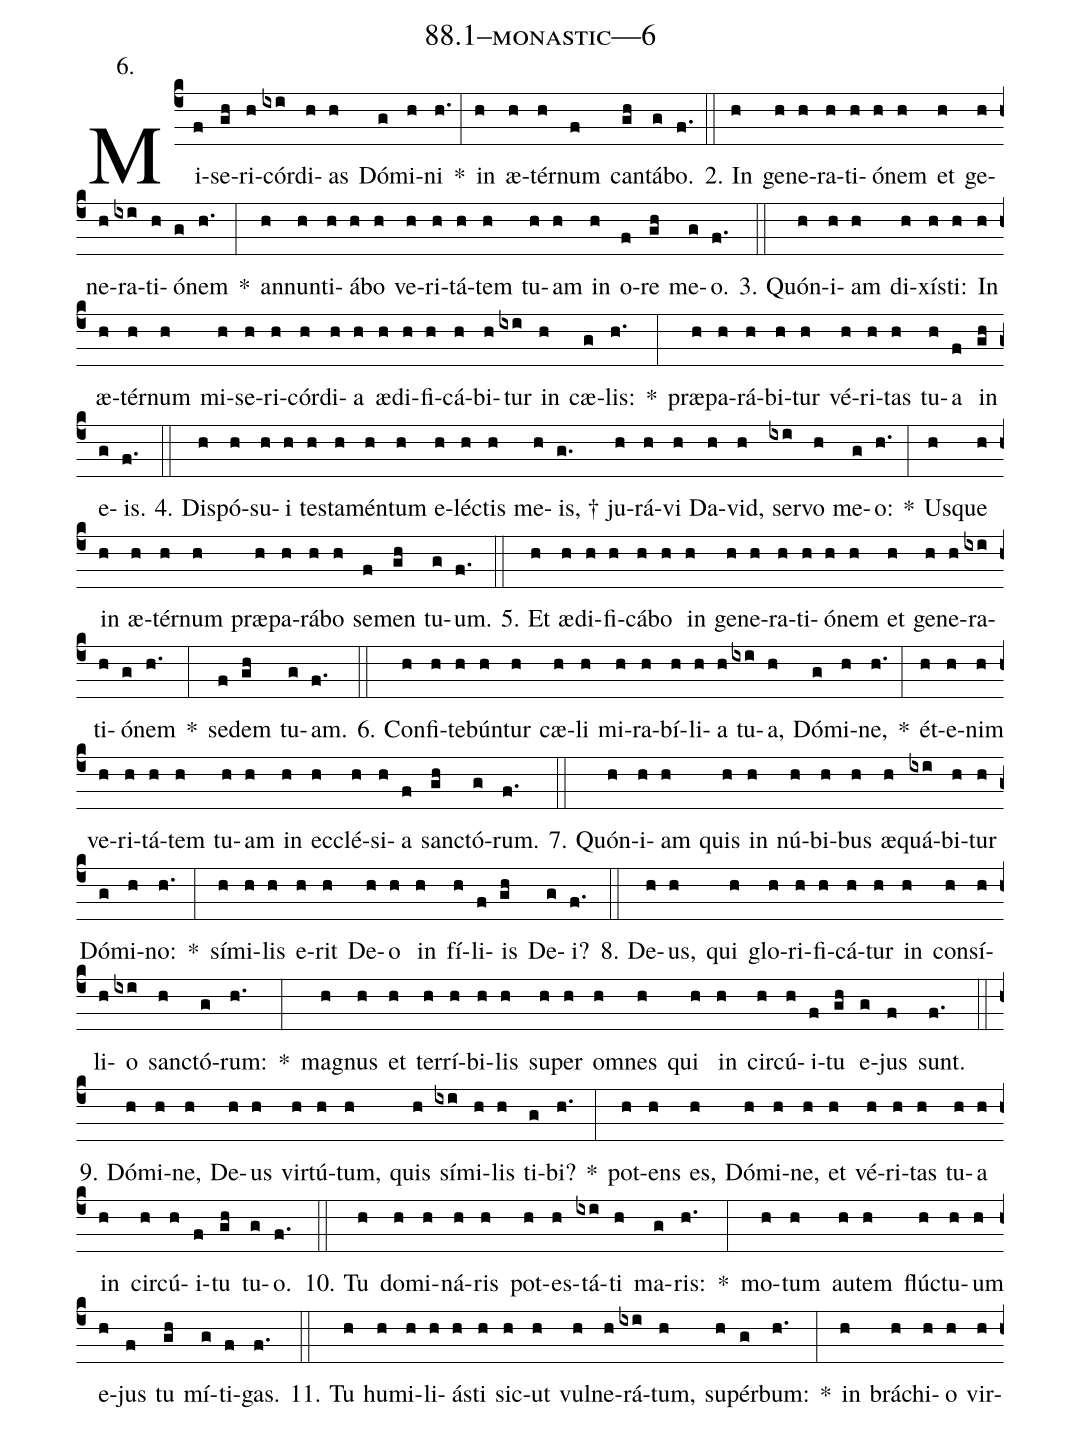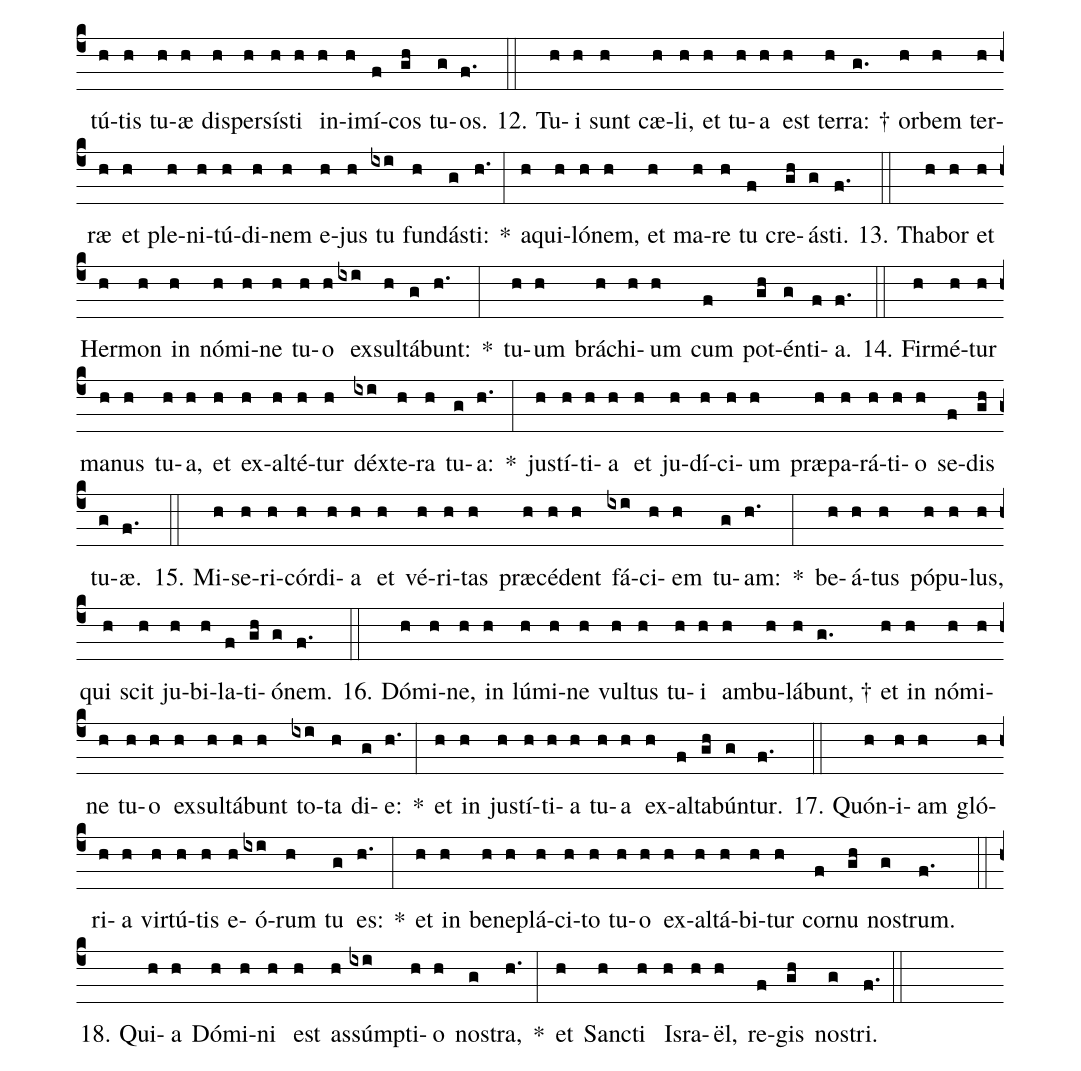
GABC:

name: 88.1--monastic---6;
annotation: 6.;
%%
(c4)Mi(f)se(gh)ri(h)cór(ixi)di(h)as(h) Dó(g)mi(h)ni(h.) *(:) in(h) æ(h)tér(h)num(f) can(gh)tá(g)bo.(f.) (::)
2. In(h) ge(h)ne(h)ra(h)ti(h)ó(h)nem(h) et(h) ge(h)ne(h)ra(ixi)ti(h)ó(g)nem(h.) *(:) an(h)nun(h)ti(h)á(h)bo(h) ve(h)ri(h)tá(h)tem(h) tu(h)am(h) in(h) o(f)re(gh) me(g)o.(f.) (::)
3. Quón(h)i(h)am(h) di(h)xís(h)ti:(h) In(h) æ(h)tér(h)num(h) mi(h)se(h)ri(h)cór(h)di(h)a(h) æ(h)di(h)fi(h)cá(h)bi(h)tur(ixi) in(h) cæ(g)lis:(h.) *(:) præ(h)pa(h)rá(h)bi(h)tur(h) vé(h)ri(h)tas(h) tu(h)a(f) in(gh) e(g)is.(f.) (::)
4. Dis(h)pó(h)su(h)i(h) tes(h)ta(h)mén(h)tum(h) e(h)léc(h)tis(h) me(h)is, †(g.) ju(h)rá(h)vi(h) Da(h)vid,(h) ser(ixi)vo(h) me(g)o:(h.) *(:) Us(h)que(h) in(h) æ(h)tér(h)num(h) præ(h)pa(h)rá(h)bo(h) se(f)men(gh) tu(g)um.(f.) (::)
5. Et(h) æ(h)di(h)fi(h)cá(h)bo(h) in(h) ge(h)ne(h)ra(h)ti(h)ó(h)nem(h) et(h) ge(h)ne(h)ra(ixi)ti(h)ó(g)nem(h.) *(:) se(f)dem(gh) tu(g)am.(f.) (::)
6. Con(h)fi(h)te(h)bún(h)tur(h) cæ(h)li(h) mi(h)ra(h)bí(h)li(h)a(h) tu(ixi)a,(h) Dó(g)mi(h)ne,(h.) *(:) ét(h)e(h)nim(h) ve(h)ri(h)tá(h)tem(h) tu(h)am(h) in(h) ec(h)clé(h)si(h)a(f) sanc(gh)tó(g)rum.(f.) (::)
7. Quón(h)i(h)am(h) quis(h) in(h) nú(h)bi(h)bus(h) æ(h)quá(ixi)bi(h)tur(h) Dó(g)mi(h)no:(h.) *(:) sí(h)mi(h)lis(h) e(h)rit(h) De(h)o(h) in(h) fí(h)li(f)is(gh) De(g)i?(f.) (::)
8. De(h)us,(h) qui(h) glo(h)ri(h)fi(h)cá(h)tur(h) in(h) con(h)sí(h)li(h)o(ixi) sanc(h)tó(g)rum:(h.) *(:) ma(h)gnus(h) et(h) ter(h)rí(h)bi(h)lis(h) su(h)per(h) om(h)nes(h) qui(h) in(h) cir(h)cú(h)i(f)tu(gh) e(g)jus(f) sunt.(f.) (::)
9. Dó(h)mi(h)ne,(h) De(h)us(h) vir(h)tú(h)tum,(h) quis(h) sí(ixi)mi(h)lis(h) ti(g)bi?(h.) *(:) pot(h)ens(h) es,(h) Dó(h)mi(h)ne,(h) et(h) vé(h)ri(h)tas(h) tu(h)a(h) in(h) cir(h)cú(h)i(f)tu(gh) tu(g)o.(f.) (::)
10. Tu(h) do(h)mi(h)ná(h)ris(h) pot(h)es(h)tá(ixi)ti(h) ma(g)ris:(h.) *(:) mo(h)tum(h) au(h)tem(h) flúc(h)tu(h)um(h) e(h)jus(f) tu(gh) mí(g)ti(f)gas.(f.) (::)
11. Tu(h) hu(h)mi(h)li(h)ás(h)ti(h) sic(h)ut(h) vul(h)ne(h)rá(ixi)tum,(h) su(h)pér(g)bum:(h.) *(:) in(h) brá(h)chi(h)o(h) vir(h)tú(h)tis(h) tu(h)æ(h) di(h)sper(h)sís(h)ti(h) in(h)i(h)mí(f)cos(gh) tu(g)os.(f.) (::)
12. Tu(h)i(h) sunt(h) cæ(h)li,(h) et(h) tu(h)a(h) est(h) ter(h)ra: †(g.) or(h)bem(h) ter(h)ræ(h) et(h) ple(h)ni(h)tú(h)di(h)nem(h) e(h)jus(h) tu(ixi) fun(h)dás(g)ti:(h.) *(:) a(h)qui(h)ló(h)nem,(h) et(h) ma(h)re(h) tu(f) cre(gh)ás(g)ti.(f.) (::)
13. Tha(h)bor(h) et(h) Her(h)mon(h) in(h) nó(h)mi(h)ne(h) tu(h)o(h) ex(ixi)sul(h)tá(g)bunt:(h.) *(:) tu(h)um(h) brá(h)chi(h)um(h) cum(f) pot(gh)én(g)ti(f)a.(f.) (::)
14. Fir(h)mé(h)tur(h) ma(h)nus(h) tu(h)a,(h) et(h) ex(h)al(h)té(h)tur(h) déx(ixi)te(h)ra(h) tu(g)a:(h.) *(:) jus(h)tí(h)ti(h)a(h) et(h) ju(h)dí(h)ci(h)um(h) præ(h)pa(h)rá(h)ti(h)o(h) se(f)dis(gh) tu(g)æ.(f.) (::)
15. Mi(h)se(h)ri(h)cór(h)di(h)a(h) et(h) vé(h)ri(h)tas(h) præ(h)cé(h)dent(h) fá(ixi)ci(h)em(h) tu(g)am:(h.) *(:) be(h)á(h)tus(h) pó(h)pu(h)lus,(h) qui(h) scit(h) ju(h)bi(h)la(f)ti(gh)ó(g)nem.(f.) (::)
16. Dó(h)mi(h)ne,(h) in(h) lú(h)mi(h)ne(h) vul(h)tus(h) tu(h)i(h) am(h)bu(h)lá(h)bunt, †(g.) et(h) in(h) nó(h)mi(h)ne(h) tu(h)o(h) ex(h)sul(h)tá(h)bunt(h) to(ixi)ta(h) di(g)e:(h.) *(:) et(h) in(h) jus(h)tí(h)ti(h)a(h) tu(h)a(h) ex(h)al(f)ta(gh)bún(g)tur.(f.) (::)
17. Quón(h)i(h)am(h) gló(h)ri(h)a(h) vir(h)tú(h)tis(h) e(h)ó(ixi)rum(h) tu(g) es:(h.) *(:) et(h) in(h) be(h)ne(h)plá(h)ci(h)to(h) tu(h)o(h) ex(h)al(h)tá(h)bi(h)tur(h) cor(f)nu(gh) nos(g)trum.(f.) (::)
18. Qui(h)a(h) Dó(h)mi(h)ni(h) est(h) as(h)súmp(ixi)ti(h)o(h) nos(g)tra,(h.) *(:) et(h) Sanc(h)ti(h) Is(h)ra(h)ël,(h) re(f)gis(gh) nos(g)tri.(f.) (::)
